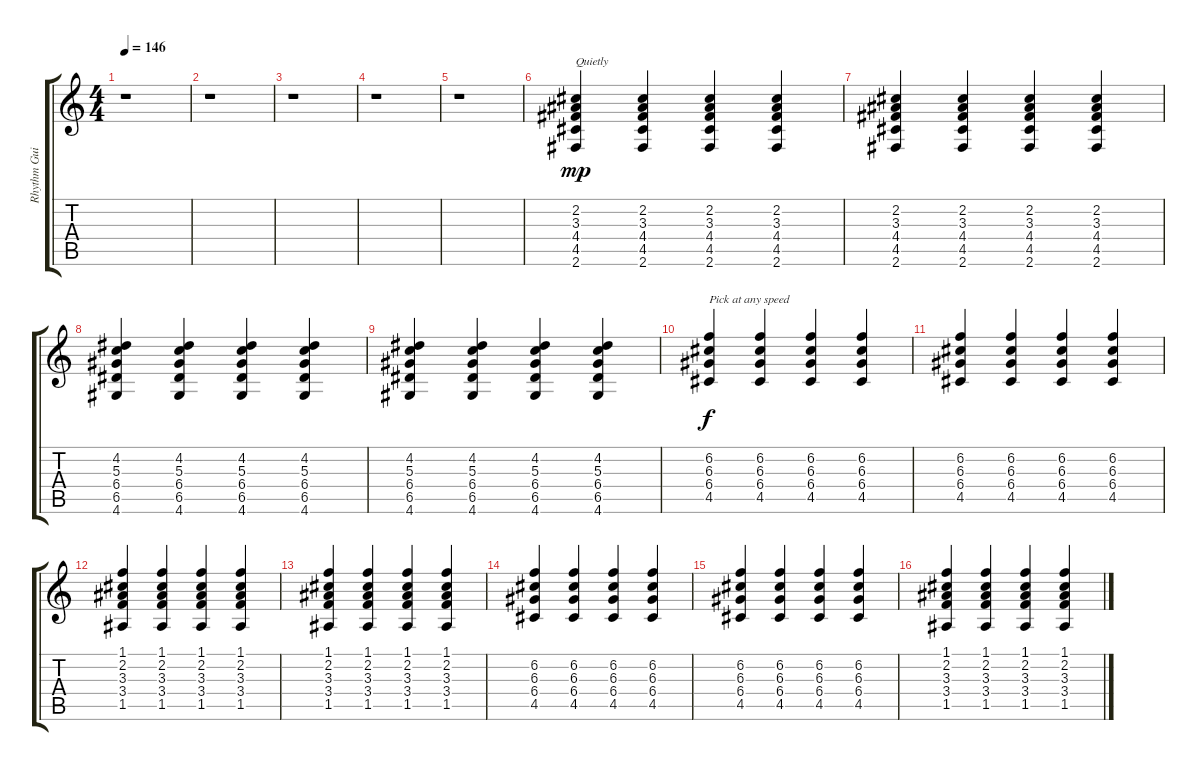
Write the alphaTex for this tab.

\track ("Rhythm Guitar (Coyne)" "Rhythm Gui") {instrument overdrivenguitar}
\staff {score tabs}
\tuning (E4 B3 G3 D3 A2 E2) {hide}
\ts (4 4)
\tempo 146
\clef g2
\ks c
r.1{dy f} |
r.1 |
r.1 |
r.1 |
r.1 |
(2.2 3.3 4.4 4.5 2.6).4{txt "Quietly" dy mp} (2.2 3.3 4.4 4.5 2.6).4 (2.2 3.3 4.4 4.5 2.6).4 (2.2 3.3 4.4 4.5 2.6).4 |
(2.2 3.3 4.4 4.5 2.6).4 (2.2 3.3 4.4 4.5 2.6).4 (2.2 3.3 4.4 4.5 2.6).4 (2.2 3.3 4.4 4.5 2.6).4 |
(4.2 5.3 6.4 6.5 4.6).4 (4.2 5.3 6.4 6.5 4.6).4 (4.2 5.3 6.4 6.5 4.6).4 (4.2 5.3 6.4 6.5 4.6).4 |
(4.2 5.3 6.4 6.5 4.6).4 (4.2 5.3 6.4 6.5 4.6).4 (4.2 5.3 6.4 6.5 4.6).4 (4.2 5.3 6.4 6.5 4.6).4 |
(6.2 6.3 6.4 4.5).4{txt "Pick at any speed" dy f} (6.2 6.3 6.4 4.5).4 (6.2 6.3 6.4 4.5).4 (6.2 6.3 6.4 4.5).4 |
(6.2 6.3 6.4 4.5).4 (6.2 6.3 6.4 4.5).4 (6.2 6.3 6.4 4.5).4 (6.2 6.3 6.4 4.5).4 |
(1.1 2.2 3.3 3.4 1.5).4 (1.1 2.2 3.3 3.4 1.5).4 (1.1 2.2 3.3 3.4 1.5).4 (1.1 2.2 3.3 3.4 1.5).4 |
(1.1 2.2 3.3 3.4 1.5).4 (1.1 2.2 3.3 3.4 1.5).4 (1.1 2.2 3.3 3.4 1.5).4 (1.1 2.2 3.3 3.4 1.5).4 |
(6.2 6.3 6.4 4.5).4 (6.2 6.3 6.4 4.5).4 (6.2 6.3 6.4 4.5).4 (6.2 6.3 6.4 4.5).4 |
(6.2 6.3 6.4 4.5).4 (6.2 6.3 6.4 4.5).4 (6.2 6.3 6.4 4.5).4 (6.2 6.3 6.4 4.5).4 |
(1.1 2.2 3.3 3.4 1.5).4 (1.1 2.2 3.3 3.4 1.5).4 (1.1 2.2 3.3 3.4 1.5).4 (1.1 2.2 3.3 3.4 1.5).4
